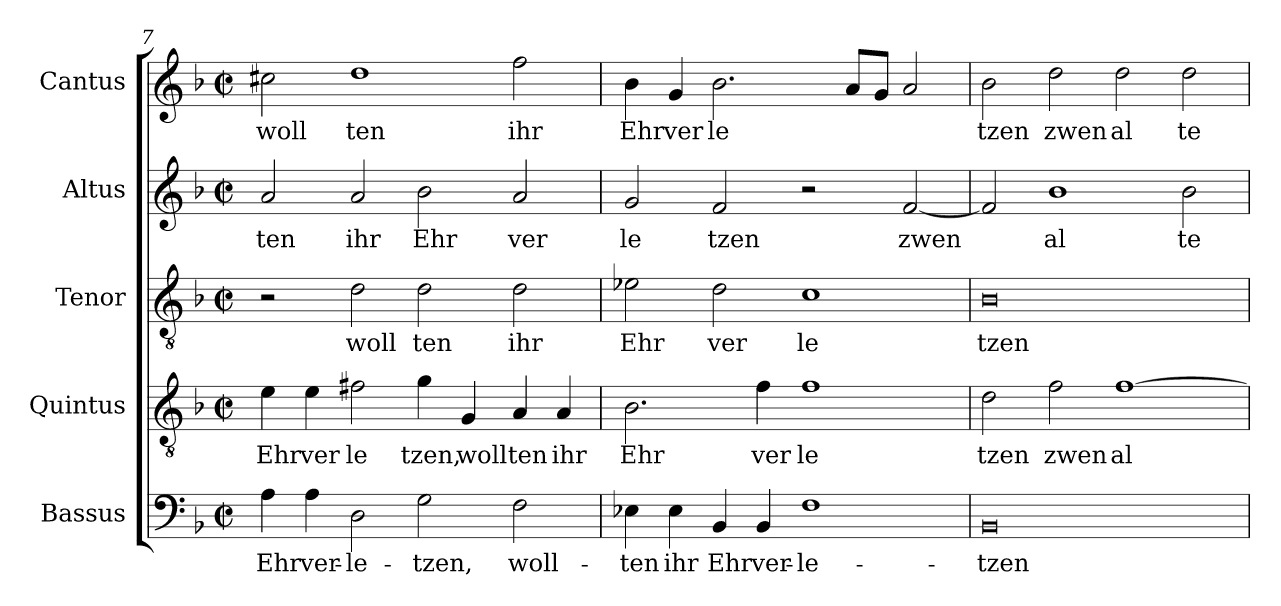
**kern	**text	**kern	**text	**kern	**text	**kern	**text	**kern	**text
*part5	*part5	*part4	*part4	*part3	*part3	*part2	*part2	*part1	*part1
*staff5	*staff5	*staff4	*staff4	*staff3	*staff3	*staff2	*staff2	*staff1	*staff1
*I"Bassus	*	*I"Quintus	*	*I"Tenor	*	*I"Altus	*	*I"Cantus	*
*clefF4	*	*clefGv2	*	*clefGv2	*	*clefG2	*	*clefG2	*
*k[b-]	*	*k[b-]	*	*k[b-]	*	*k[b-]	*	*k[b-]	*
*F:	*	*F:	*	*F:	*	*F:	*	*F:	*
*M2/2	*	*M2/2	*	*M2/2	*	*M2/2	*	*M2/2	*
*met(c|)	*	*met(c|)	*	*met(c|)	*	*met(c|)	*	*met(c|)	*
=7	=7	=7	=7	=7	=7	=7	=7	=7	=7
!	!LO:LY:b:cj	!	!LO:LY:b:cj	!	!	!	!LO:LY:b:cj	!	!LO:LY:b:cj
4A\	Ehr	4e\	Ehr	2r	.	2a/	ten	2cc#X\	woll
!	!LO:LY:b:cj	!	!LO:LY:b:cj	!	!	!	!	!	!
4A\	ver-	4e\	ver	.	.	.	.	.	.
!	!LO:LY:b:cj	!	!LO:LY:b:cj	!	!LO:LY:b:cj	!	!LO:LY:b:cj	!	!LO:LY:b:cj
2D\	-le-	2f#X\	le	2d\	woll	2a/	ihr	1dd	ten
!	!LO:LY:b:cj	!	!LO:LY:b:cj	!	!LO:LY:b:cj	!	!LO:LY:b:cj	!	!
2G\	-tzen,	4g\	tzen,	2d\	ten	2b-\	Ehr	.	.
!	!	!	!LO:LY:b:cj	!	!	!	!	!	!
.	.	4G/	woll	.	.	.	.	.	.
!	!LO:LY:b:cj	!	!LO:LY:b:cj	!	!LO:LY:b:cj	!	!LO:LY:b:cj	!	!LO:LY:b:cj
2F\	woll-	4A/	ten	2d\	ihr	2a/	ver	2ff\	ihr
!	!	!	!LO:LY:b:cj	!	!	!	!	!	!
.	.	4A/	ihr	.	.	.	.	.	.
=8	=8	=8	=8	=8	=8	=8	=8	=8	=8
!	!LO:LY:b:cj	!	!LO:LY:b:cj	!	!LO:LY:b:cj	!	!LO:LY:b:cj	!	!LO:LY:b:cj
4E-X\	-ten	2.B-\	Ehr	2e-\	Ehr	2g/	le	4b-\	Ehr
!	!LO:LY:b:cj	!	!	!	!	!	!	!	!LO:LY:b:cj
4E-\	ihr	.	.	.	.	.	.	4g/	ver
!	!LO:LY:b:cj	!	!	!	!LO:LY:b:cj	!	!LO:LY:b:cj	!	!LO:LY:b:cj
4BB-/	Ehr	.	.	2d\	ver	2f/	tzen	2.b-\	le
!	!LO:LY:b:cj	!	!LO:LY:b:cj	!	!	!	!	!	!
4BB-/	ver-	4f\	ver	.	.	.	.	.	.
!	!LO:LY:b:cj	!	!LO:LY:b:cj	!	!LO:LY:b:cj	!	!	!	!
1F	-le-	1f	le	1c	le	2r	.	.	.
!	!	!	!	!	!	!	!	!	!LO:LY:b:cj
.	.	.	.	.	.	.	.	8a/L	.
!	!	!	!	!	!	!	!	!	!LO:LY:b:cj
.	.	.	.	.	.	.	.	8g/J	.
!	!	!	!	!	!	!	!LO:LY:b:cj	!	!LO:LY:b:cj
.	.	.	.	.	.	[<2f/	zwen	2a/	.
!!LO:PB:g=z
=9	=9	=9	=9	=9	=9	=9	=9	=9	=9
!	!LO:LY:b:cj	!	!LO:LY:b:cj	!	!LO:LY:b:cj	!	!LO:LY:b:cj	!	!LO:LY:b:cj
0BB-	-tzen	2d\	tzen	0B-	tzen	2f/]	.	2b-\	tzen
!	!	!	!LO:LY:b:cj	!	!	!	!LO:LY:b:cj	!	!LO:LY:b:cj
.	.	2f\	zwen	.	.	1b-	al	2dd\	zwen
!	!	!	!LO:LY:b:cj	!	!	!	!	!	!LO:LY:b:cj
.	.	[>1f	al	.	.	.	.	2dd\	al
!	!	!	!	!	!	!	!LO:LY:b:cj	!	!LO:LY:b:cj
.	.	.	.	.	.	2b-\	te	2dd\	te
=	=	=	=	=	=	=	=	=	=
*-	*-	*-	*-	*-	*-	*-	*-	*-	*-
